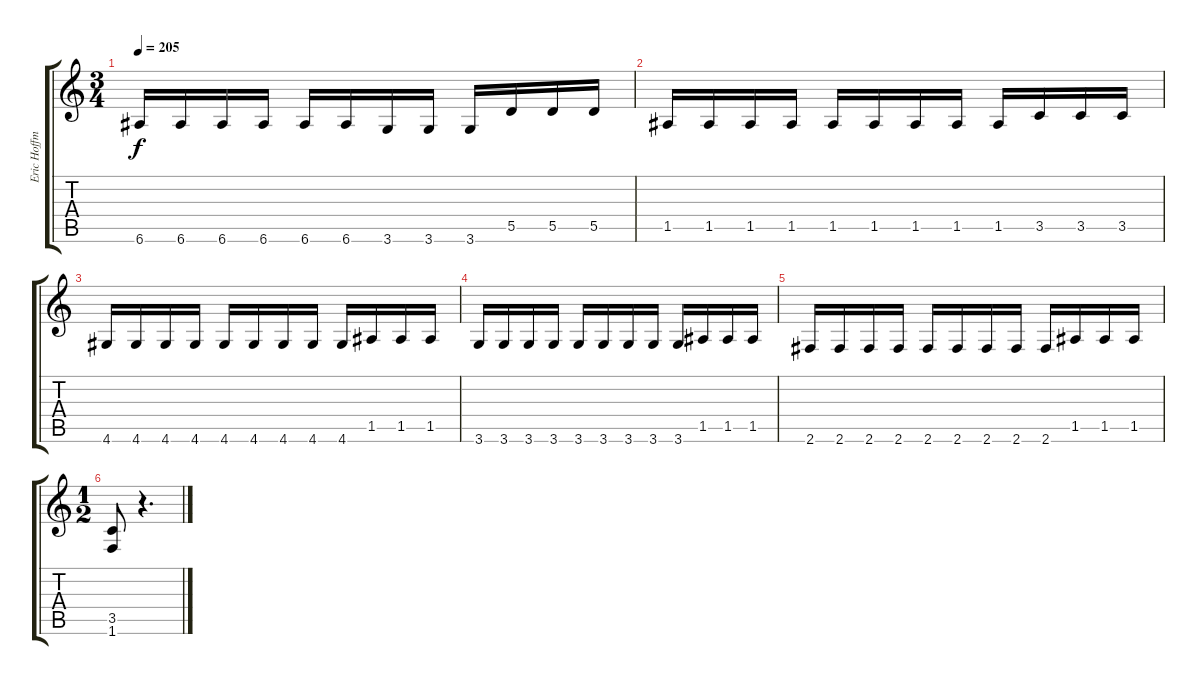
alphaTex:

\track ("Eric Hoffman" "Eric Hoffm") {instrument overdrivenguitar}
\staff {score tabs}
\tuning (E4 B3 G3 D3 A2 E2) {hide}
\ts (3 4)
\tempo 205
\clef g2
\ks c
6.6.16{dy f} 6.6.16 6.6.16 6.6.16 6.6.16 6.6.16 3.6.16 3.6.16 3.6.16 5.5.16 5.5.16 5.5.16 |
1.5.16 1.5.16 1.5.16 1.5.16 1.5.16 1.5.16 1.5.16 1.5.16 1.5.16 3.5.16 3.5.16 3.5.16 |
4.6.16 4.6.16 4.6.16 4.6.16 4.6.16 4.6.16 4.6.16 4.6.16 4.6.16 1.5.16 1.5.16 1.5.16 |
3.6.16 3.6.16 3.6.16 3.6.16 3.6.16 3.6.16 3.6.16 3.6.16 3.6.16 1.5.16 1.5.16 1.5.16 |
2.6.16 2.6.16 2.6.16 2.6.16 2.6.16 2.6.16 2.6.16 2.6.16 2.6.16 1.5.16 1.5.16 1.5.16 |
\ts (1 2)
(3.5 1.6).8 r.4{d}
